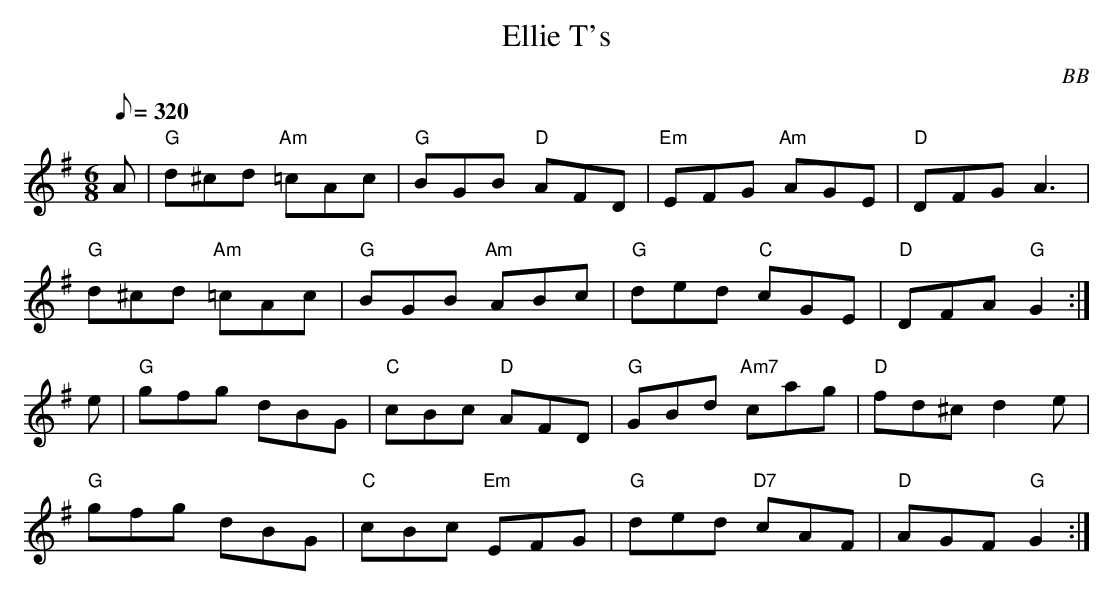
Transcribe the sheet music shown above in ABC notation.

X:1
T: Ellie T's
C: BB
Q: 1/8=320
M: 6/8
L: 1/8
K: G
A|"G"d^cd "Am"=cAc|"G"BGB "D"AFD|"Em"EFG "Am"AGE|"D"DFG A3|
"G"d^cd "Am"=cAc|"G"BGB "Am"ABc|"G"ded "C"cGE|"D"DFA "G"G2 :|
e|"G"gfg dBG|"C"cBc "D"AFD|"G"GBd "Am7"cag|"D"fd^c d2e|
"G"gfg dBG|"C"cBc "Em"EFG|"G"ded "D7"cAF|"D"AGF "G"G2 :|
